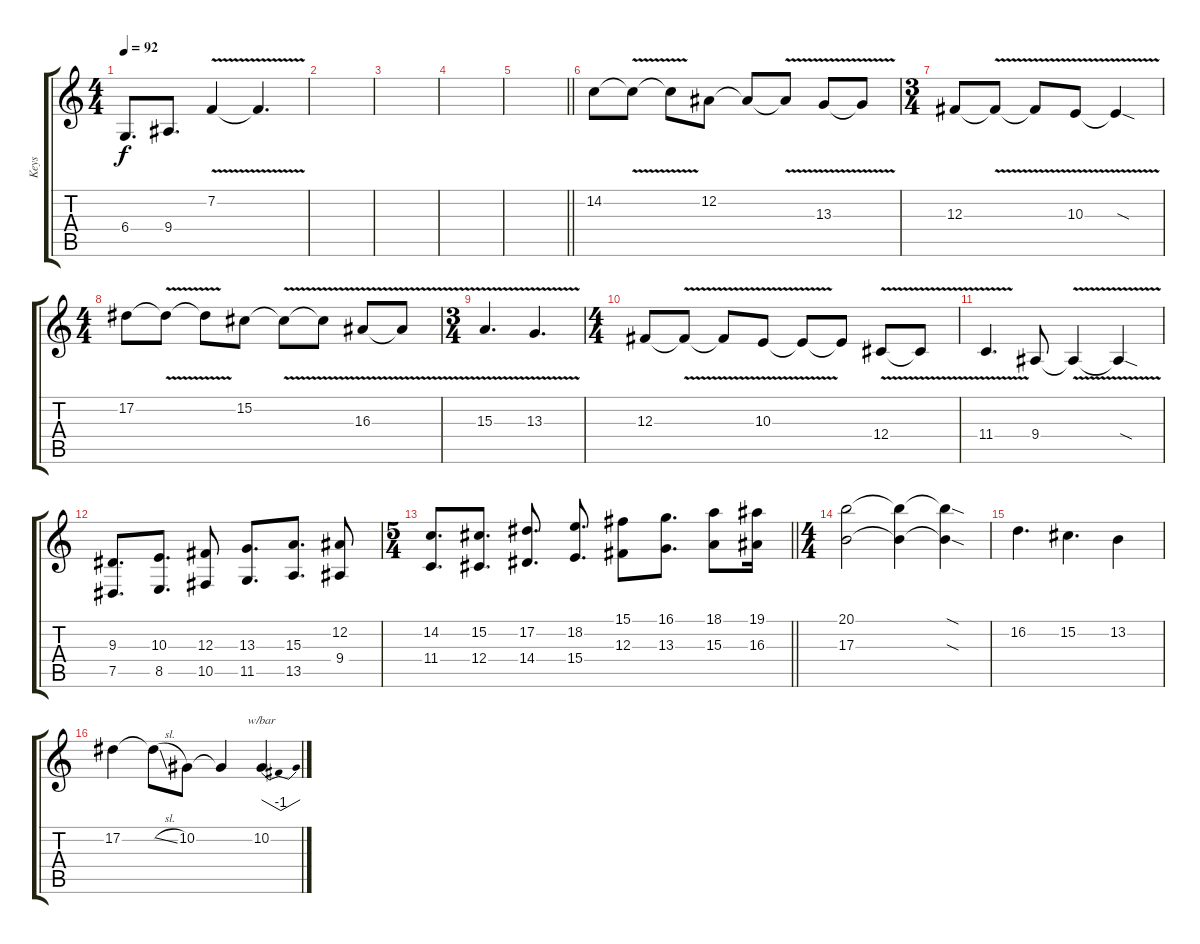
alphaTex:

\track ("Keys" "Keys") {instrument lead2sawtooth}
\staff {score tabs}
\tuning (Eb4 Bb3 Gb3 Db3 Ab2 Eb2) {hide}
\ts (4 4)
\tempo 92
\clef g2
\ks c
6.4.8{d dy f} 9.4.8{d} 7.2{v}.4 7.2{t}.4{d} |
|
|
|
\barLineRight lightlight
|
14.2.8{volume 11} 14.2{v t}.8 14.2{t}.8 12.2.8 12.2{t}.8 12.2{v t}.8 13.3{v}.8 13.3{v t}.8 |
\ts (3 4)
12.3.8 12.3{v t}.8 12.3{t}.8 10.3{v}.8 10.3{sod t}.4 |
\ts (4 4)
17.2.8 17.2{v t}.8 17.2{t}.8 15.2.8 15.2{v t}.8 15.2{t}.8 16.3{v}.8 16.3{t}.8 |
\ts (3 4)
15.3{v}.4{d} 13.3{v}.4{d} |
\ts (4 4)
12.3.8 12.3{v t}.8 12.3{t}.8 10.3{v}.8 10.3{t}.8 10.3{t}.8 12.4{v}.8 12.4{t}.8 |
11.4{v}.4{d} 9.4.8 9.4{v t}.4 9.4{sod t}.4 |
(9.3 7.5).8{d volume 10} (10.3 8.5).8{d} (12.3 10.5).8 (13.3 11.5).8{d} (15.3 13.5).8{d} (12.2 9.4).8 |
\ts (5 4)
\barLineRight lightlight
(14.2 11.4).8{d} (15.2 12.4).8{d} (17.2 14.4).8{d} (18.2 15.4).8{d} (15.1 12.3).8 (16.1 13.3).8{d} (18.1 15.3).8 (19.1 16.3).16 |
\ts (4 4)
(20.1 17.3).2 (20.1{t} 17.3{t}).4 (20.1{sod t} 17.3{sod t}).4 |
16.2.4{d} 15.2.4{d} 13.2.4 |
17.2.4 17.2{sl t}.8 10.2.8 10.2{t}.4 10.2.4{tbe (dip default 0 0 30 -4 60 0)}
